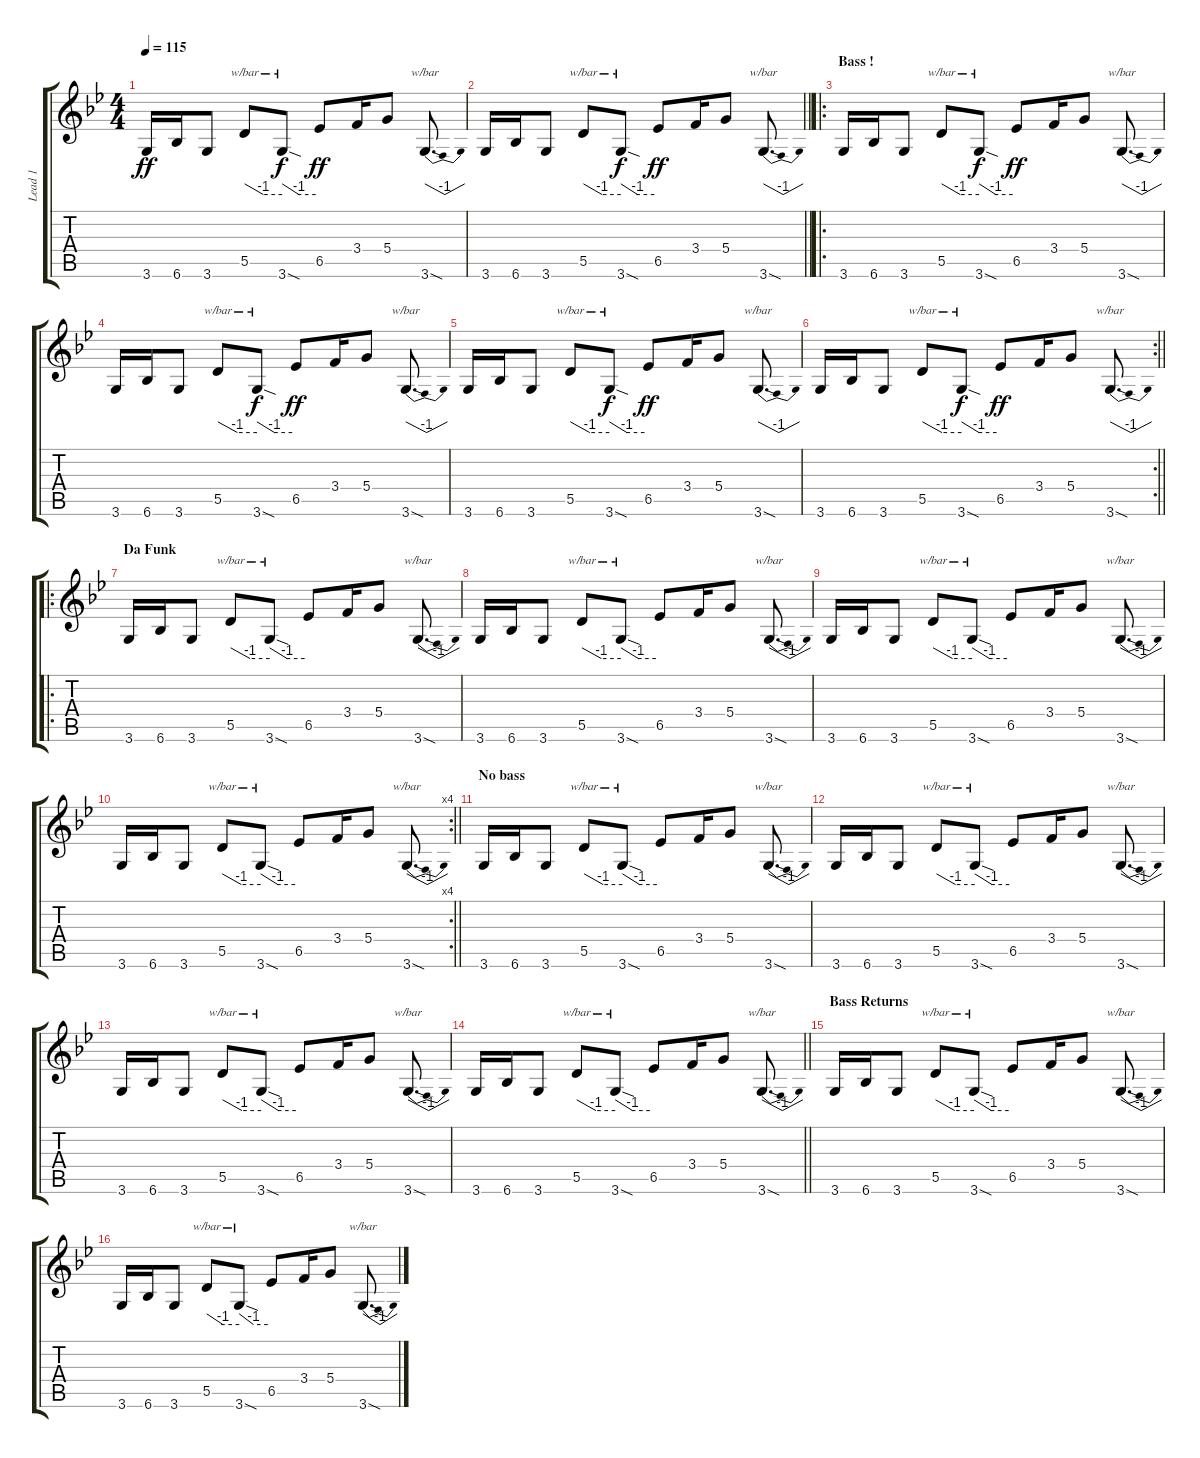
\track ("Lead 1" "Lead 1") {instrument distortionguitar}
\staff {score tabs}
\tuning (E4 B3 G3 D3 A2 E2) {hide}
\ts (4 4)
\tempo 115
\clef g2
\ks gminor
3.6.16{dy ff} 6.6.16 3.6.8 5.5.8{tbe (custom default 0 0 30 -4 60 -4)} 3.6{sod}.8{tbe (custom default 0 0 30 -4 60 -4) dy f} 6.5.8{dy ff} 3.4.16 5.4.8 3.6{sod}.8{d tbe (dip default 0 0 30 -4 60 0)} |
\barLineRight lightlight
3.6.16 6.6.16 3.6.8 5.5.8{tbe (custom default 0 0 30 -4 60 -4)} 3.6{sod}.8{tbe (custom default 0 0 30 -4 60 -4) dy f} 6.5.8{dy ff} 3.4.16 5.4.8 3.6{sod}.8{d tbe (dip default 0 0 30 -4 60 0)} |
\ro
\section ("" "Bass !")
3.6.16 6.6.16 3.6.8 5.5.8{tbe (custom default 0 0 30 -4 60 -4)} 3.6{sod}.8{tbe (custom default 0 0 30 -4 60 -4) dy f} 6.5.8{dy ff} 3.4.16 5.4.8 3.6{sod}.8{d tbe (dip default 0 0 30 -4 60 0)} |
3.6.16 6.6.16 3.6.8 5.5.8{tbe (custom default 0 0 30 -4 60 -4)} 3.6{sod}.8{tbe (custom default 0 0 30 -4 60 -4) dy f} 6.5.8{dy ff} 3.4.16 5.4.8 3.6{sod}.8{d tbe (dip default 0 0 30 -4 60 0)} |
3.6.16 6.6.16 3.6.8 5.5.8{tbe (custom default 0 0 30 -4 60 -4)} 3.6{sod}.8{tbe (custom default 0 0 30 -4 60 -4) dy f} 6.5.8{dy ff} 3.4.16 5.4.8 3.6{sod}.8{d tbe (dip default 0 0 30 -4 60 0)} |
\rc 2
\barLineRight lightlight
3.6.16 6.6.16 3.6.8 5.5.8{tbe (custom default 0 0 30 -4 60 -4)} 3.6{sod}.8{tbe (custom default 0 0 30 -4 60 -4) dy f} 6.5.8{dy ff} 3.4.16 5.4.8 3.6{sod}.8{d tbe (dip default 0 0 30 -4 60 0)} |
\ro
\section ("" "Da Funk")
3.6.16 6.6.16 3.6.8 5.5.8{tbe (custom default 0 0 30 -4 60 -4)} 3.6{sod}.8{tbe (custom default 0 0 30 -4 60 -4)} 6.5.8 3.4.16 5.4.8 3.6{sod}.8{d tbe (dip default 0 0 30 -4 60 0)} |
3.6.16 6.6.16 3.6.8 5.5.8{tbe (custom default 0 0 30 -4 60 -4)} 3.6{sod}.8{tbe (custom default 0 0 30 -4 60 -4)} 6.5.8 3.4.16 5.4.8 3.6{sod}.8{d tbe (dip default 0 0 30 -4 60 0)} |
3.6.16 6.6.16 3.6.8 5.5.8{tbe (custom default 0 0 30 -4 60 -4)} 3.6{sod}.8{tbe (custom default 0 0 30 -4 60 -4)} 6.5.8 3.4.16 5.4.8 3.6{sod}.8{d tbe (dip default 0 0 30 -4 60 0)} |
\rc 4
\barLineRight lightlight
3.6.16 6.6.16 3.6.8 5.5.8{tbe (custom default 0 0 30 -4 60 -4)} 3.6{sod}.8{tbe (custom default 0 0 30 -4 60 -4)} 6.5.8 3.4.16 5.4.8 3.6{sod}.8{d tbe (dip default 0 0 30 -4 60 0)} |
\section ("" "No bass")
3.6.16 6.6.16 3.6.8 5.5.8{tbe (custom default 0 0 30 -4 60 -4)} 3.6{sod}.8{tbe (custom default 0 0 30 -4 60 -4)} 6.5.8 3.4.16 5.4.8 3.6{sod}.8{d tbe (dip default 0 0 30 -4 60 0)} |
3.6.16 6.6.16 3.6.8 5.5.8{tbe (custom default 0 0 30 -4 60 -4)} 3.6{sod}.8{tbe (custom default 0 0 30 -4 60 -4)} 6.5.8 3.4.16 5.4.8 3.6{sod}.8{d tbe (dip default 0 0 30 -4 60 0)} |
3.6.16 6.6.16 3.6.8 5.5.8{tbe (custom default 0 0 30 -4 60 -4)} 3.6{sod}.8{tbe (custom default 0 0 30 -4 60 -4)} 6.5.8 3.4.16 5.4.8 3.6{sod}.8{d tbe (dip default 0 0 30 -4 60 0)} |
\barLineRight lightlight
3.6.16 6.6.16 3.6.8 5.5.8{tbe (custom default 0 0 30 -4 60 -4)} 3.6{sod}.8{tbe (custom default 0 0 30 -4 60 -4)} 6.5.8 3.4.16 5.4.8 3.6{sod}.8{d tbe (dip default 0 0 30 -4 60 0)} |
\section ("" "Bass Returns")
3.6.16 6.6.16 3.6.8 5.5.8{tbe (custom default 0 0 30 -4 60 -4)} 3.6{sod}.8{tbe (custom default 0 0 30 -4 60 -4)} 6.5.8 3.4.16 5.4.8 3.6{sod}.8{d tbe (dip default 0 0 30 -4 60 0)} |
3.6.16 6.6.16 3.6.8 5.5.8{tbe (custom default 0 0 30 -4 60 -4)} 3.6{sod}.8{tbe (custom default 0 0 30 -4 60 -4)} 6.5.8 3.4.16 5.4.8 3.6{sod}.8{d tbe (dip default 0 0 30 -4 60 0)}
